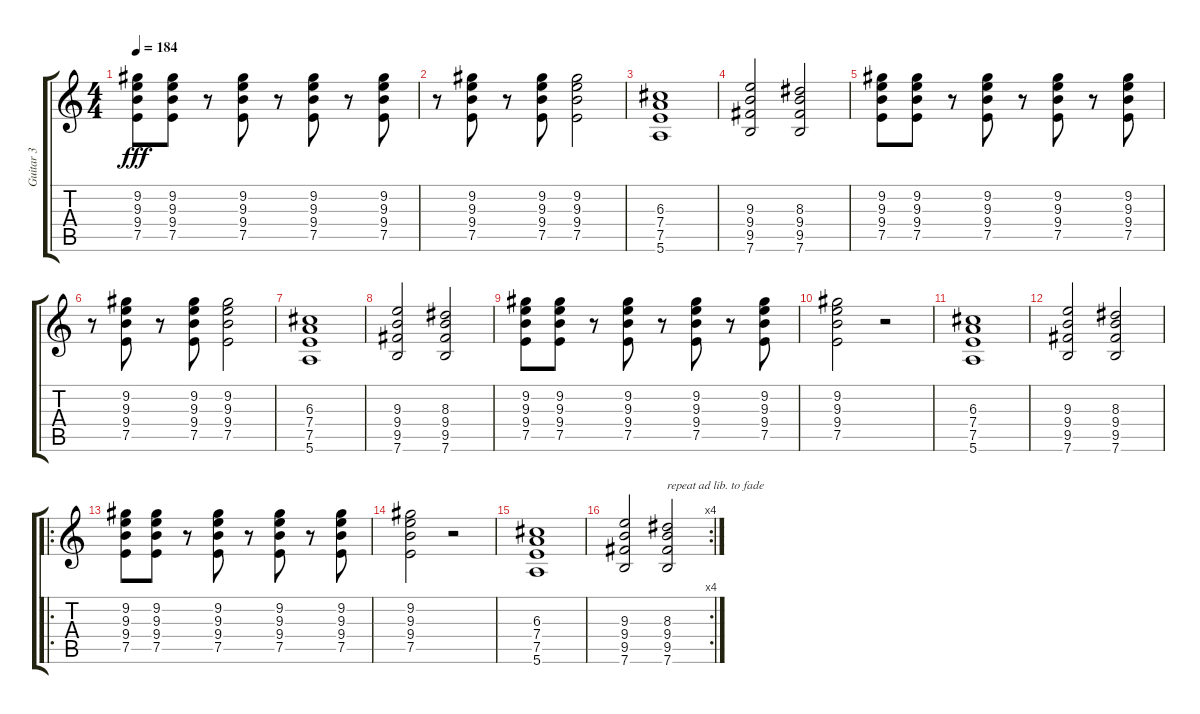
\track ("Guitar 3" "Guitar 3") {instrument distortionguitar}
\staff {score tabs}
\tuning (E4 B3 G3 D3 A2 E2) {hide}
\ts (4 4)
\tempo 184
\clef g2
\ks c
(9.2 9.3 9.4 7.5).8{dy fff} (9.2 9.3 9.4 7.5).8 r.8 (9.2 9.3 9.4 7.5).8 r.8 (9.2 9.3 9.4 7.5).8 r.8 (9.2 9.3 9.4 7.5).8 |
r.8 (9.2 9.3 9.4 7.5).8 r.8 (9.2 9.3 9.4 7.5).8 (9.2 9.3 9.4 7.5).2 |
(6.3 7.4 7.5 5.6).1 |
(9.3 9.4 9.5 7.6).2 (8.3 9.4 9.5 7.6).2 |
(9.2 9.3 9.4 7.5).8 (9.2 9.3 9.4 7.5).8 r.8 (9.2 9.3 9.4 7.5).8 r.8 (9.2 9.3 9.4 7.5).8 r.8 (9.2 9.3 9.4 7.5).8 |
r.8 (9.2 9.3 9.4 7.5).8 r.8 (9.2 9.3 9.4 7.5).8 (9.2 9.3 9.4 7.5).2 |
(6.3 7.4 7.5 5.6).1 |
(9.3 9.4 9.5 7.6).2 (8.3 9.4 9.5 7.6).2 |
(9.2 9.3 9.4 7.5).8 (9.2 9.3 9.4 7.5).8 r.8 (9.2 9.3 9.4 7.5).8 r.8 (9.2 9.3 9.4 7.5).8 r.8 (9.2 9.3 9.4 7.5).8 |
(9.2 9.3 9.4 7.5).2 r.2 |
(6.3 7.4 7.5 5.6).1 |
(9.3 9.4 9.5 7.6).2 (8.3 9.4 9.5 7.6).2 |
\ro
(9.2 9.3 9.4 7.5).8 (9.2 9.3 9.4 7.5).8 r.8 (9.2 9.3 9.4 7.5).8 r.8 (9.2 9.3 9.4 7.5).8 r.8 (9.2 9.3 9.4 7.5).8 |
(9.2 9.3 9.4 7.5).2 r.2 |
(6.3 7.4 7.5 5.6).1 |
\rc 4
(9.3 9.4 9.5 7.6).2 (8.3 9.4 9.5 7.6).2{txt "repeat ad lib. to fade"}
